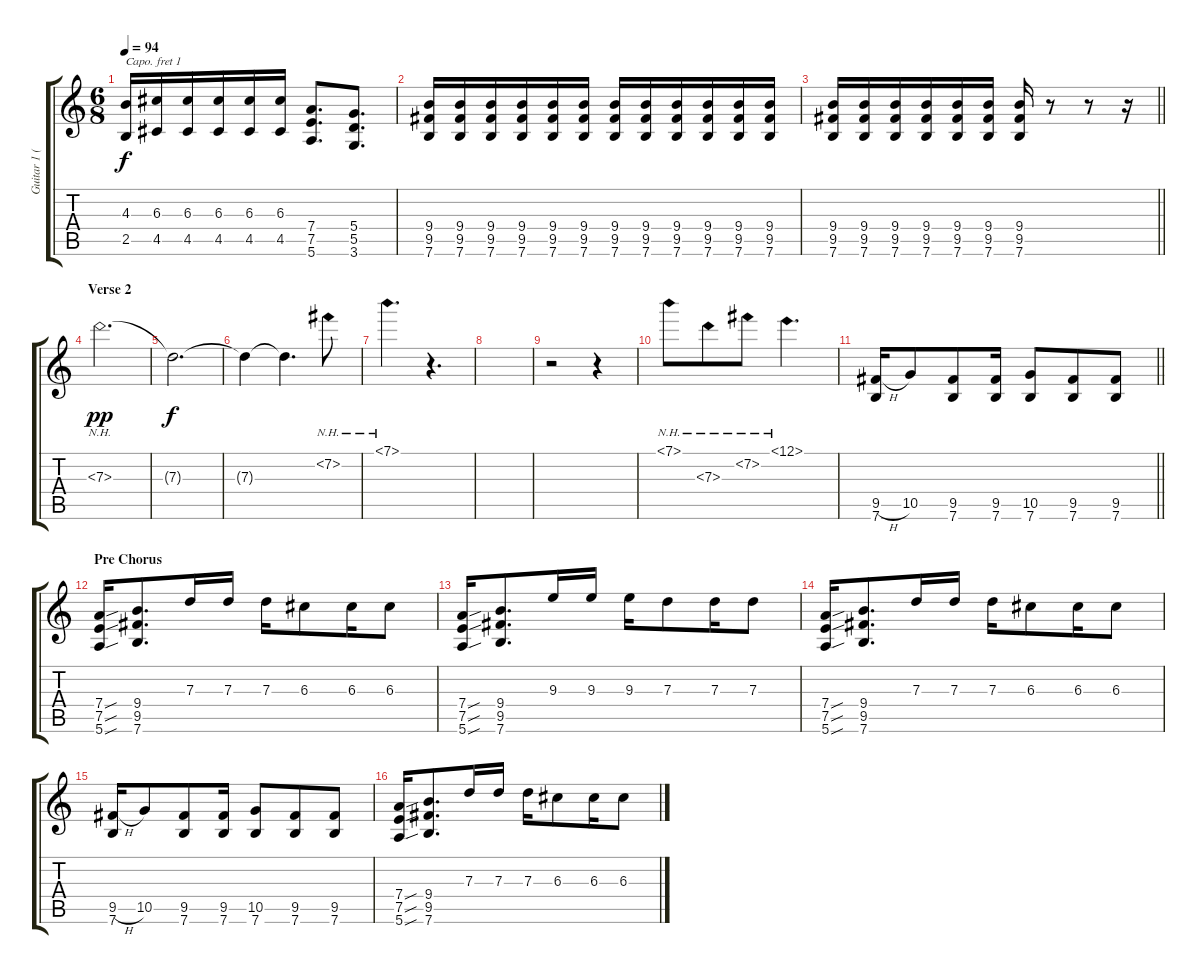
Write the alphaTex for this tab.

\track ("Guitar 1 (Jade)" "Guitar 1 (") {instrument distortionguitar}
\staff {score tabs}
\capo 1
\tuning (Eb4 Bb3 Gb3 Db3 Ab2 Eb2) {hide}
\ts (6 8)
\tempo 94
\clef g2
\ks c
(4.3 2.5).16{dy f} (6.3 4.5).16 (6.3 4.5).16 (6.3 4.5).16 (6.3 4.5).16 (6.3 4.5).16 (7.4 7.5 5.6).8{d} (5.4 5.5 3.6).8{d} |
(9.4 9.5 7.6).16 (9.4 9.5 7.6).16 (9.4 9.5 7.6).16 (9.4 9.5 7.6).16 (9.4 9.5 7.6).16 (9.4 9.5 7.6).16 (9.4 9.5 7.6).16 (9.4 9.5 7.6).16 (9.4 9.5 7.6).16 (9.4 9.5 7.6).16 (9.4 9.5 7.6).16 (9.4 9.5 7.6).16 |
\barLineRight lightlight
(9.4 9.5 7.6).16 (9.4 9.5 7.6).16 (9.4 9.5 7.6).16 (9.4 9.5 7.6).16 (9.4 9.5 7.6).16 (9.4 9.5 7.6).16 (9.4 9.5 7.6).16 r.8 r.8 r.16 |
\section ("" "Verse 2")
7.3{nh}.2{d dy pp balance 8} |
7.3{t}.2{d dy f} |
7.3{t}.4 7.3{t}.4{d} 7.2{nh}.8 |
7.1{nh}.4{d} r.4{d} |
|
r.2 r.4 |
7.1{nh}.8 7.3{nh}.8 7.2{nh}.8 12.1{nh}.4{d} |
\barLineRight lightlight
(9.5{h} 7.6).16 10.5.8 (9.5 7.6).8 (9.5 7.6).16 (10.5 7.6).8 (9.5 7.6).8 (9.5 7.6).8 |
\section ("" "Pre Chorus")
(7.4{sou} 7.5{sou} 5.6{sou}).16 (9.4 9.5 7.6).8{d} 7.3.16 7.3.16 7.3.16 6.3.8 6.3.16 6.3.8 |
(7.4{sou} 7.5{sou} 5.6{sou}).16 (9.4 9.5 7.6).8{d} 9.3.16 9.3.16 9.3.16 7.3.8 7.3.16 7.3.8 |
(7.4{sou} 7.5{sou} 5.6{sou}).16 (9.4 9.5 7.6).8{d} 7.3.16 7.3.16 7.3.16 6.3.8 6.3.16 6.3.8 |
(9.5{h} 7.6).16 10.5.8 (9.5 7.6).8 (9.5 7.6).16 (10.5 7.6).8 (9.5 7.6).8 (9.5 7.6).8 |
(7.4{sou} 7.5{sou} 5.6{sou}).16 (9.4 9.5 7.6).8{d} 7.3.16 7.3.16 7.3.16 6.3.8 6.3.16 6.3.8
